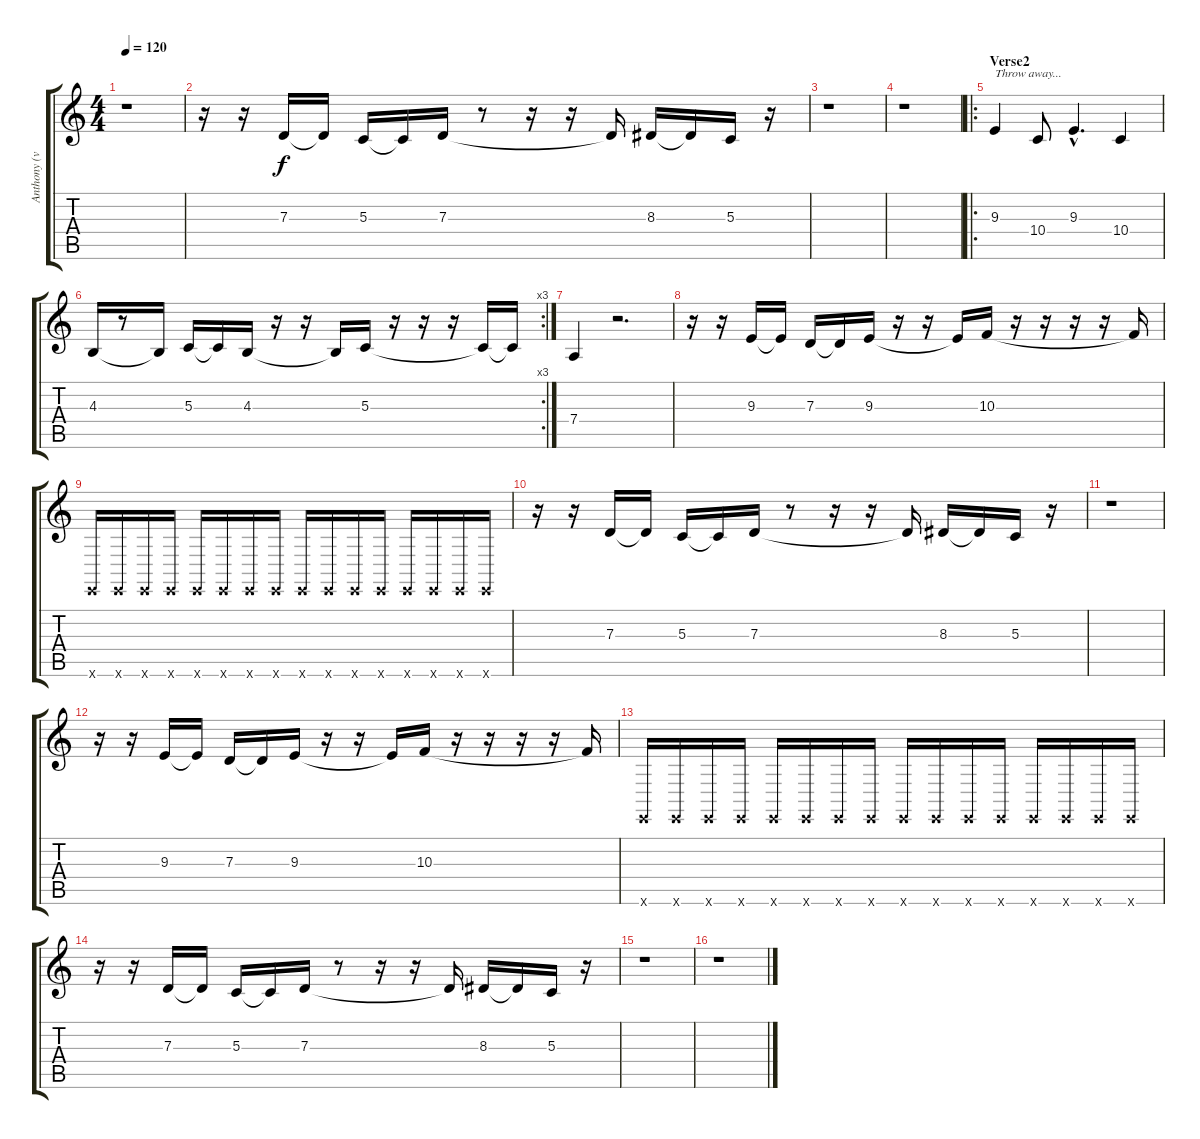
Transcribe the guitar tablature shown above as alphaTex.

\track ("Anthony (vocal)" "Anthony (v") {instrument lead6voice}
\staff {score tabs}
\tuning (E4 B3 G3 D3 A2 E2) {hide}
\ts (4 4)
\tempo 120
\clef g2
\ks c
r.1{dy f} |
r.16 r.16 7.3.16 7.3{t}.16 5.3.16 5.3{t}.16 7.3.16 r.8 r.16 r.16 7.3{t}.16 8.3.16 8.3{t}.16 5.3.16 r.16 |
r.1 |
r.1 |
\ro
\section ("" "Verse2")
9.3.4{txt "Throw away..."} 10.4.8 9.3{hac}.4{d} 10.4.4 |
\rc 3
4.3.16 r.8 4.3{t}.16 5.3.16 5.3{t}.16 4.3.16 r.16 r.16 4.3{t}.16 5.3.16 r.16 r.16 r.16 5.3{t}.16 5.3{t}.16 |
7.4.4 r.2{d} |
r.16 r.16 9.3.16 9.3{t}.16 7.3.16 7.3{t}.16 9.3.16 r.16 r.16 9.3{t}.16 10.3.16 r.16 r.16 r.16 r.16 10.3{t}.16 |
0.6{x}.16 0.6{x}.16 0.6{x}.16 0.6{x}.16 0.6{x}.16 0.6{x}.16 0.6{x}.16 0.6{x}.16 0.6{x}.16 0.6{x}.16 0.6{x}.16 0.6{x}.16 0.6{x}.16 0.6{x}.16 0.6{x}.16 0.6{x}.16 |
r.16 r.16 7.3.16 7.3{t}.16 5.3.16 5.3{t}.16 7.3.16 r.8 r.16 r.16 7.3{t}.16 8.3.16 8.3{t}.16 5.3.16 r.16 |
r.1 |
r.16 r.16 9.3.16 9.3{t}.16 7.3.16 7.3{t}.16 9.3.16 r.16 r.16 9.3{t}.16 10.3.16 r.16 r.16 r.16 r.16 10.3{t}.16 |
0.6{x}.16 0.6{x}.16 0.6{x}.16 0.6{x}.16 0.6{x}.16 0.6{x}.16 0.6{x}.16 0.6{x}.16 0.6{x}.16 0.6{x}.16 0.6{x}.16 0.6{x}.16 0.6{x}.16 0.6{x}.16 0.6{x}.16 0.6{x}.16 |
r.16 r.16 7.3.16 7.3{t}.16 5.3.16 5.3{t}.16 7.3.16 r.8 r.16 r.16 7.3{t}.16 8.3.16 8.3{t}.16 5.3.16 r.16 |
r.1 |
r.1
